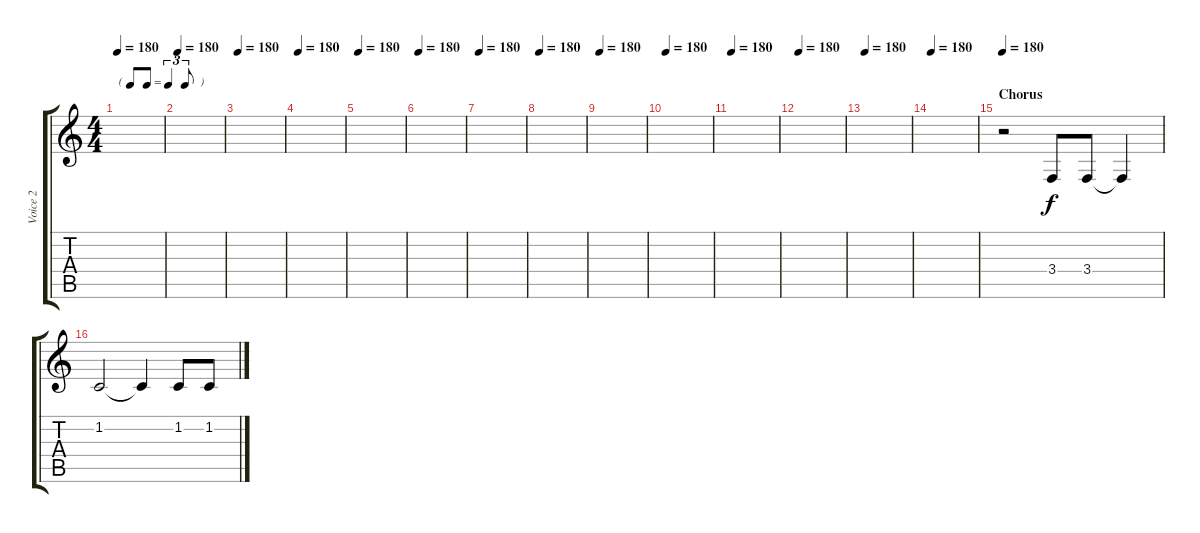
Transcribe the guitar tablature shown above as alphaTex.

\track ("Voice 2" "Voice 2") {instrument sopranosax}
\staff {score tabs}
\tuning (E4 B3 G3 D3 A2 E2) {hide}
\ts (4 4)
\tf triplet8th
\tempo 180
\clef g2
\ks c
|
\tempo 180
|
\tempo 180
|
\tempo 180
|
\tempo 180
|
\tempo 180
|
\tempo 180
|
\tempo 180
|
\tempo 180
|
\tempo 180
|
\tempo 180
|
\tempo 180
|
\tempo 180
|
\tempo 180
|
\section ("" "Chorus")
\tempo 180
r.2 3.4.8 3.4.8 3.4{t}.4 |
1.2.2 1.2{t}.4 1.2.8 1.2.8
